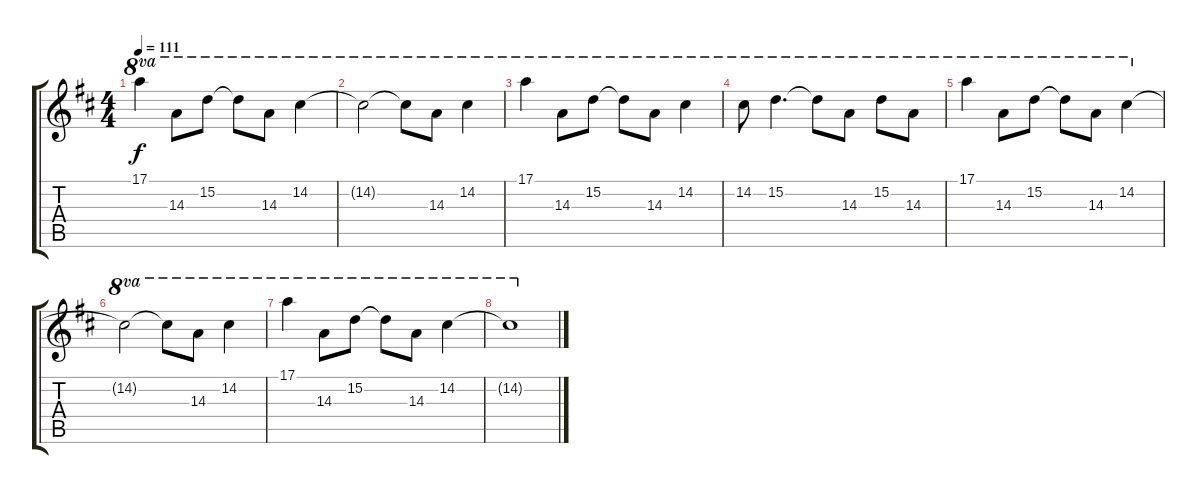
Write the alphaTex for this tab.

\track "" {instrument overdrivenguitar}
\staff {score tabs}
\tuning (E4 B3 G3 D3 A2 D2) {hide}
\ts (4 4)
\tempo 111
\clef g2
\ks d
17.1.4{ot 8va dy f} 14.3.8{ot 8va} 15.2.8{ot 8va} 15.2{t}.8{ot 8va} 14.3.8{ot 8va} 14.2.4{ot 8va} |
14.2{t}.2{ot 8va} 14.2{t}.8{ot 8va} 14.3.8{ot 8va} 14.2.4{ot 8va} |
17.1.4{ot 8va} 14.3.8{ot 8va} 15.2.8{ot 8va} 15.2{t}.8{ot 8va} 14.3.8{ot 8va} 14.2.4{ot 8va} |
14.2.8{ot 8va} 15.2.4{d ot 8va} 15.2{t}.8{ot 8va} 14.3.8{ot 8va} 15.2.8{ot 8va} 14.3.8{ot 8va} |
17.1.4{ot 8va} 14.3.8{ot 8va} 15.2.8{ot 8va} 15.2{t}.8{ot 8va} 14.3.8{ot 8va} 14.2.4{ot 8va} |
14.2{t}.2{ot 8va} 14.2{t}.8{ot 8va} 14.3.8{ot 8va} 14.2.4{ot 8va} |
17.1.4{ot 8va} 14.3.8{ot 8va} 15.2.8{ot 8va} 15.2{t}.8{ot 8va} 14.3.8{ot 8va} 14.2.4{ot 8va} |
14.2{t}.1{ot 8va}
